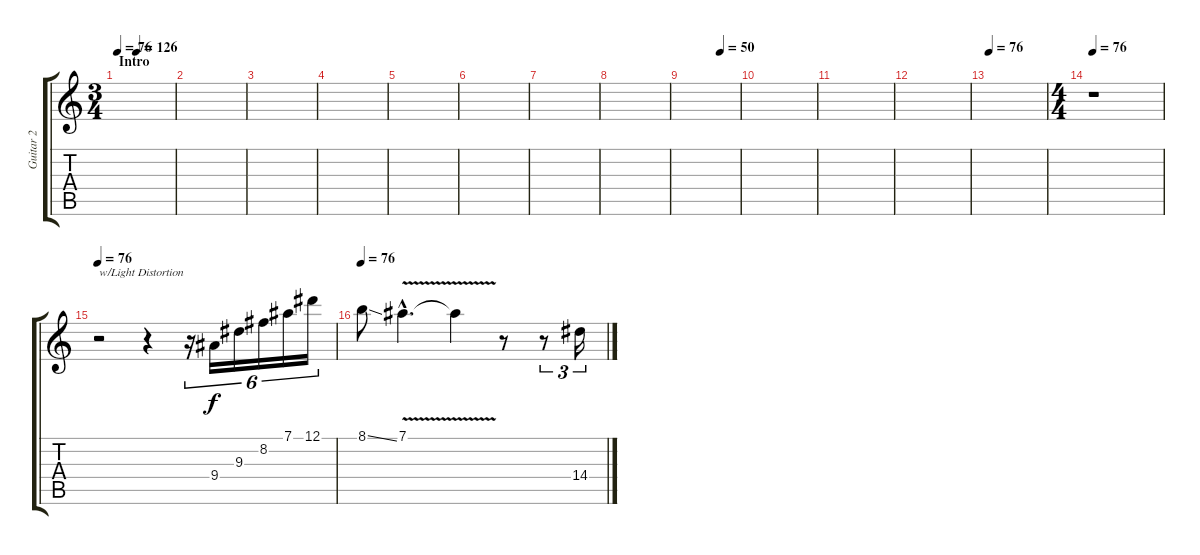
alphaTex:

\track ("Guitar 2" "Guitar 2") {instrument distortionguitar}
\staff {score tabs}
\tuning (Eb4 Bb3 Gb3 Db3 Ab2 Eb2) {hide}
\ts (3 4)
\section ("" "Intro")
\tempo 76
\tempo (126 0.3333333333333333)
\tempo 76
\clef g2
\ks c
|
|
|
|
|
|
|
|
\tempo (50 0.6666666666666666)
|
|
|
|
\tempo 76
|
\ts (4 4)
\tempo 76
r.1{instrument electricguitarclean} |
\tempo 76
r.2{txt "w/Light Distortion"} r.4 r.16{tu (6 4)} 9.4.16{tu (6 4) instrument electricguitarclean} 9.3.16{tu (6 4)} 8.2.16{tu (6 4)} 7.1.16{tu (6 4)} 12.1.16{tu (6 4)} |
\tempo 76
8.1{ss}.8 7.1{v hac}.4{d} 7.1{t}.4 r.8 r.8{tu (3 2)} 14.4.16{tu (3 2)}
